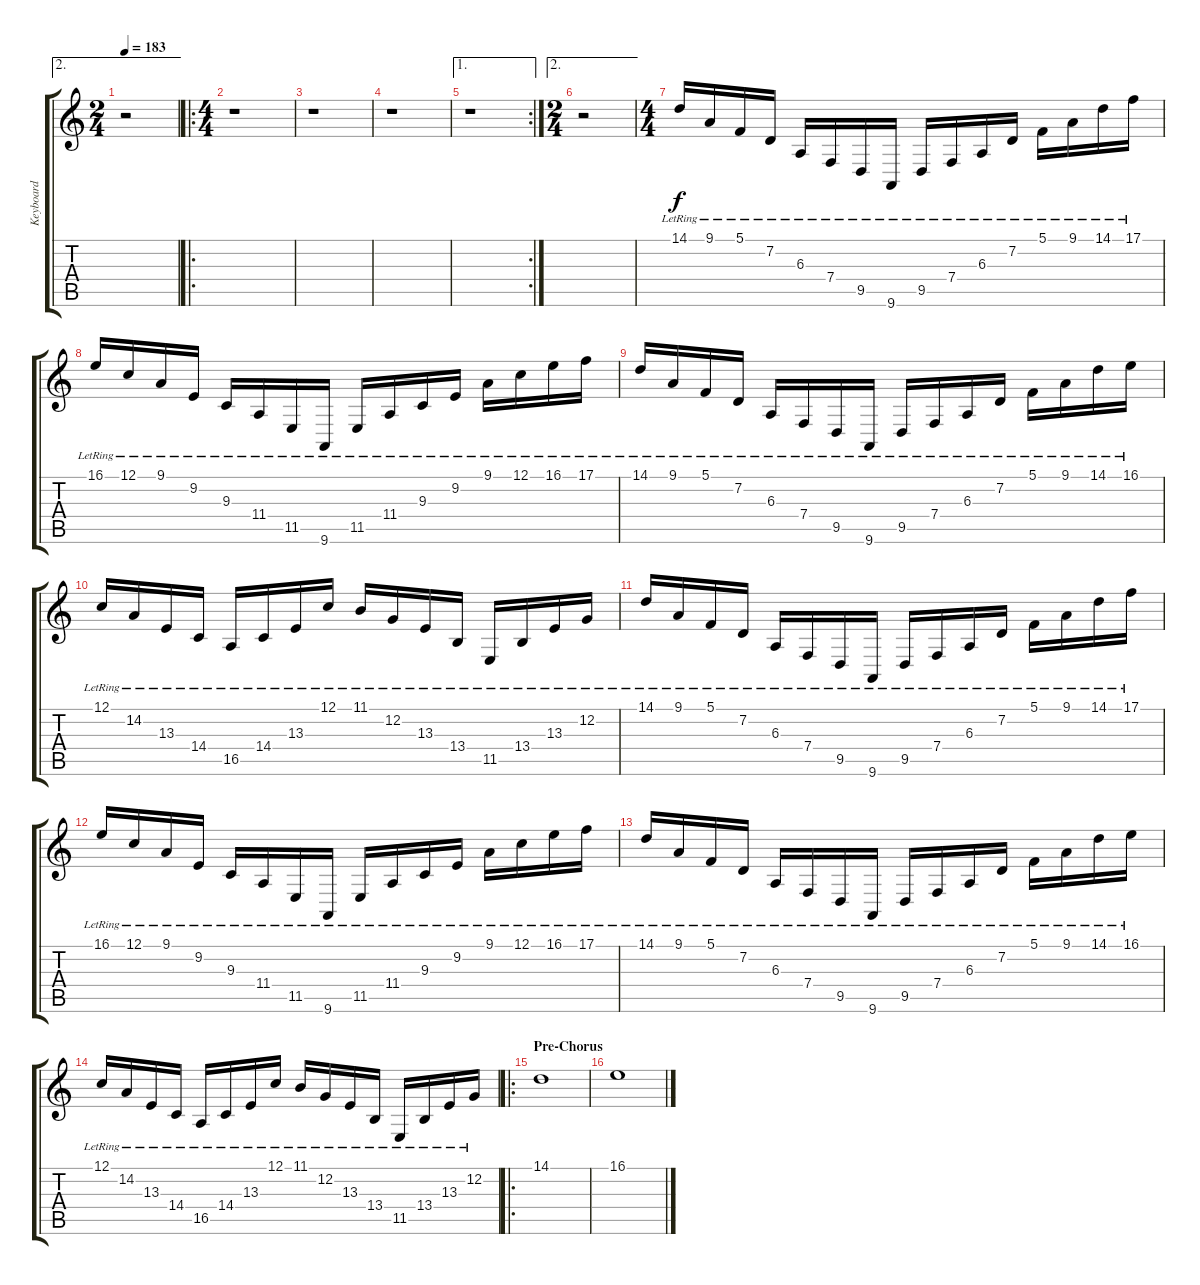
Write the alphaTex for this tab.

\track ("Keyboard" "Keyboard") {instrument harpsichord}
\staff {score tabs}
\tuning (C4 G3 Eb3 Bb2 F2 C2) {hide}
\ae 2
\ts (2 4)
\tempo 183
\clef g2
\ks c
r.2{dy f} |
\ro
\ts (4 4)
r.1 |
r.1 |
r.1 |
\ae 1
\rc 2
r.1 |
\ae 2
\ts (2 4)
r.2 |
\ts (4 4)
14.1{lr}.16{volume 11 instrument pad1newage} 9.1{lr}.16 5.1{lr}.16 7.2{lr}.16 6.3{lr}.16 7.4{lr}.16 9.5{lr}.16 9.6{lr}.16 9.5{lr}.16 7.4{lr}.16 6.3{lr}.16 7.2{lr}.16 5.1{lr}.16 9.1{lr}.16 14.1{lr}.16 17.1{lr}.16 |
16.1{lr}.16 12.1{lr}.16 9.1{lr}.16 9.2{lr}.16 9.3{lr}.16 11.4{lr}.16 11.5{lr}.16 9.6{lr}.16 11.5{lr}.16 11.4{lr}.16 9.3{lr}.16 9.2{lr}.16 9.1{lr}.16 12.1{lr}.16 16.1{lr}.16 17.1{lr}.16 |
14.1{lr}.16 9.1{lr}.16 5.1{lr}.16 7.2{lr}.16 6.3{lr}.16 7.4{lr}.16 9.5{lr}.16 9.6{lr}.16 9.5{lr}.16 7.4{lr}.16 6.3{lr}.16 7.2{lr}.16 5.1{lr}.16 9.1{lr}.16 14.1{lr}.16 16.1{lr}.16 |
12.1{lr}.16 14.2{lr}.16 13.3{lr}.16 14.4{lr}.16 16.5{lr}.16 14.4{lr}.16 13.3{lr}.16 12.1{lr}.16 11.1{lr}.16 12.2{lr}.16 13.3{lr}.16 13.4{lr}.16 11.5{lr}.16 13.4{lr}.16 13.3{lr}.16 12.2{lr}.16 |
14.1{lr}.16 9.1{lr}.16 5.1{lr}.16 7.2{lr}.16 6.3{lr}.16 7.4{lr}.16 9.5{lr}.16 9.6{lr}.16 9.5{lr}.16 7.4{lr}.16 6.3{lr}.16 7.2{lr}.16 5.1{lr}.16 9.1{lr}.16 14.1{lr}.16 17.1{lr}.16 |
16.1{lr}.16 12.1{lr}.16 9.1{lr}.16 9.2{lr}.16 9.3{lr}.16 11.4{lr}.16 11.5{lr}.16 9.6{lr}.16 11.5{lr}.16 11.4{lr}.16 9.3{lr}.16 9.2{lr}.16 9.1{lr}.16 12.1{lr}.16 16.1{lr}.16 17.1{lr}.16 |
14.1{lr}.16 9.1{lr}.16 5.1{lr}.16 7.2{lr}.16 6.3{lr}.16 7.4{lr}.16 9.5{lr}.16 9.6{lr}.16 9.5{lr}.16 7.4{lr}.16 6.3{lr}.16 7.2{lr}.16 5.1{lr}.16 9.1{lr}.16 14.1{lr}.16 16.1{lr}.16 |
12.1{lr}.16 14.2{lr}.16 13.3{lr}.16 14.4{lr}.16 16.5{lr}.16 14.4{lr}.16 13.3{lr}.16 12.1{lr}.16 11.1{lr}.16 12.2{lr}.16 13.3{lr}.16 13.4{lr}.16 11.5{lr}.16 13.4{lr}.16 13.3{lr}.16 12.2{lr}.16 |
\ro
\section ("" "Pre-Chorus")
14.1.1{balance 13} |
16.1.1
